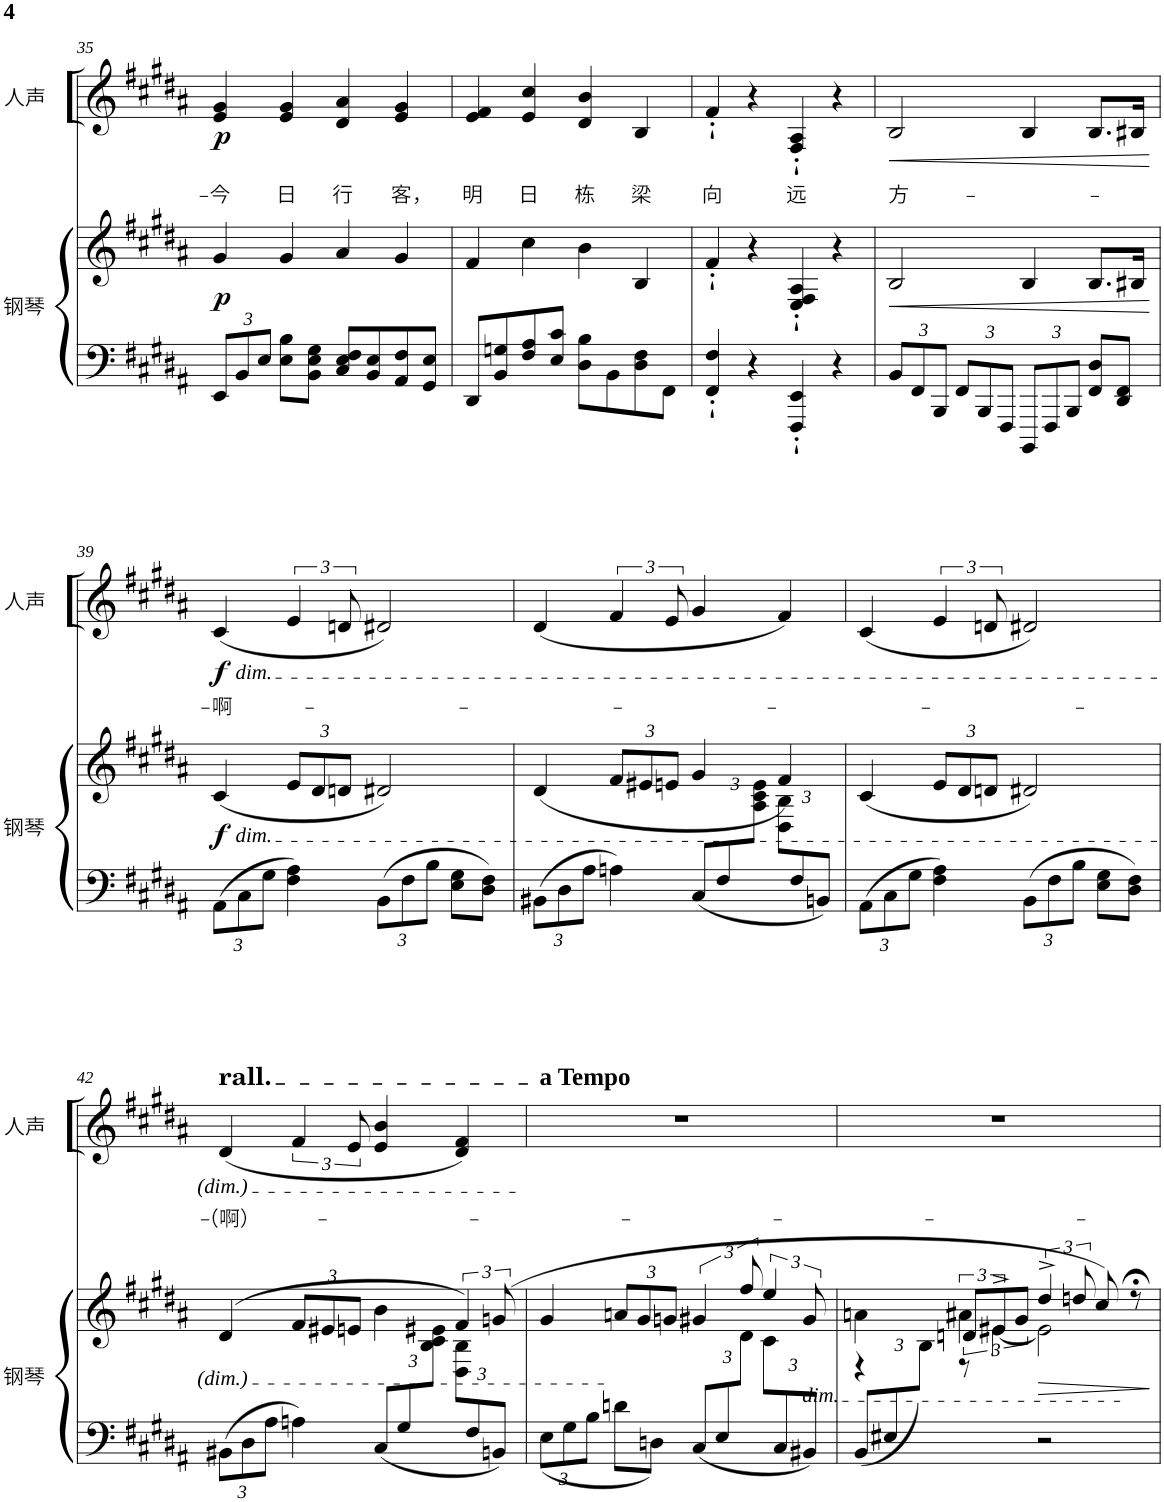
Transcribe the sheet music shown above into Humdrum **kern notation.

**kern	**kern	**dynam	**kern	**text	**dynam
*part2	*part2	*part2	*part1	*part1	*part1
*staff3	*staff2	*staff2/3	*staff1	*staff1	*staff1
*I"钢琴	*	*	*I"人声	*	*
!!LO:PB:g=z
*clefF4	*clefG2	*	*clefG2	*	*
*k[f#c#g#d#a#]	*k[f#c#g#d#a#]	*	*k[f#c#g#d#a#]	*	*
*M4/4	*M4/4	*	*M4/4	*	*
*Xbrackettup	*	*	*	*	*
=35	=35	=35	=35	=35	=35
!	!	!LO:DY:b	!	!LO:LY:b	!LO:DY:b
12EE/L	4g#/	p	4e/ 4g#/	-今	p
12BB/	.	.	.	.	.
12E/J	.	.	.	.	.
!	!	!	!	!LO:LY:b	!
8E\ 8B\L	4g#/	.	4e/ 4g#/	日	.
8BB\ 8E\ 8G#\J	.	.	.	.	.
!	!	!	!	!LO:LY:b	!
8C#/ 8E/ 8F#/L	4a#/	.	4d#/ 4a#/	行	.
8BB/ 8E/	.	.	.	.	.
!	!	!	!	!LO:LY:b	!
8AA#/ 8F#/	4g#/	.	4e/ 4g#/	客，	.
8GG#/ 8E/J	.	.	.	.	.
=36	=36	=36	=36	=36	=36
!	!	!	!	!LO:LY:b	!
8DD#/L	4f#/	.	4e/ 4f#/	明	.
8BB/ 8Gn/	.	.	.	.	.
!	!	!	!	!LO:LY:b	!
8F#/ 8A#/	4cc#\	.	4e/ 4cc#/	日	.
8E/ 8c#/J	.	.	.	.	.
!	!	!	!	!LO:LY:b	!
8D#\ 8B\L	4b\	.	4d#/ 4b/	栋	.
8BB\	.	.	.	.	.
!	!	!	!	!LO:LY:b	!
8D#\ 8F#\	4B/	.	4B/	梁	.
8FF#\J	.	.	.	.	.
=37	=37	=37	=37	=37	=37
!	!	!	!	!LO:LY:b	!
4FF#/'` 4F#/'`	4f#'`/	.	4f#'`/	向	.
4r	4r	.	4r	.	.
!	!	!	!	!LO:LY:b	!
4FFF#/'` 4EE/'`	4E/'` 4F#/'` 4A#/'`	.	4F#/'` 4A#/'`	远	.
4r	4r	.	4r	.	.
=38	=38	=38	=38	=38	=38
!	!	!LO:HP:b	!	!LO:LY:b	!LO:HP:b
12BB/L	2B/	<	2B/	方-	<
12FF#/	.	.	.	.	.
12BBB/J	.	.	.	.	.
12FF#/L	.	.	.	.	.
12BBB/	.	.	.	.	.
12FFF#/J	.	.	.	.	.
12BBBB/L	4B/	.	4B/	.	.
12FFF#/	.	.	.	.	.
12BBB/J	.	.	.	.	.
8FF#/ 8D#/L	8.B/L	.	8.B/L	.	.
8DD#/ 8FF#/J	.	.	.	.	.
.	16B#X/Jk	.	16B#X/Jk	.	.
.	.	.	.	.	[
!!LO:LB:g=z
=39	=39	=39	=39	=39	=39
!	!	!	!LO:TX:b:i:t=dim.	!	!
!	!LO:TX:b:i:t=dim.	!	!	!	!
!	!	!LO:DY:b	!	!LO:LY:b	!LO:DY:b
12AA#\L	(4c#/	f	(4c#/	-啊-	f
12C#\	.	.	.	.	.
12G#\J	.	.	.	.	.
*	*Xbrackettup	*	*	*	*
4F#\ 4A#\	12e/L	.	6e/	.	.
.	12d#/	.	.	.	.
.	12dn/J	.	12dn/	.	.
12BB\L	2d#X/)	.	2d#X/)	.	.
12F#\	.	.	.	.	.
12B\J	.	.	.	.	.
8E\ 8G#\L	.	.	.	.	.
8D#\ 8F#\J	.	.	.	.	.
=40	=40	=40	=40	=40	=40
*	*^	*	*	*	*
12BB#X\L	(4d#/	3%2ryy	.	(4d#/	.	.
12D#\	.	.	.	.	.	.
12A#\J	.	.	.	.	.	.
4An\	12f#/L	.	.	6f#/	.	.
.	12e#X/	.	.	.	.	.
.	12en/J	.	.	12e/	.	.
12C#/L	4g#/	.	.	4g#/	.	.
12F#/	.	.	.	.	.	.
6ryy	.	12A#\ 12c#\ 12e\J	.	.	.	.
.	4f#/)	12D#\ 12B\L	.	4f#/)	.	.
12F#/	.	6ryy	.	.	.	.
12BBn/J	.	.	.	.	.	.
*	*v	*v	*	*	*	*
=41	=41	=41	=41	=41	=41
12AA#\L	(4c#/	.	(4c#/	.	.
12C#\	.	.	.	.	.
12G#\J	.	.	.	.	.
4F#\ 4A#\	12e/L	.	6e/	.	.
.	12d#/	.	.	.	.
.	12dn/J	.	12dn/	.	.
12BB\L	2d#X/)	.	2d#X/)	.	.
12F#\	.	.	.	.	.
12B\J	.	.	.	.	.
8E\ 8G#\L	.	.	.	.	.
8D#\ 8F#\J	.	.	.	.	.
!!LO:LB:g=z
=42	=42	=42	=42	=42	=42
*	*^	*	*	*	*
!	!	!	!	!	!LO:LY:b	!
12BB#X\L	(4d#/	3%2ryy	.	(4d#/	（啊）-	.
12D#\	.	.	.	.	.	.
12A#\J	.	.	.	.	.	.
4An\	12f#/L	.	.	6f#/	.	.
.	12e#X/	.	.	.	.	.
.	12en/J	.	.	12e/	.	.
12C#/L	4b\	.	.	4e/ 4b/	.	.
12G#/	.	.	.	.	.	.
6ryy	.	12B\ 12c#\ 12e#X\J	.	.	.	.
*	*brackettup	*Xbrackettup	*	*	*	*
.	6f#/)	12D#\ 12B\L	.	4d#/ 4f#/)	.	.
12F#/	.	6ryy	.	.	.	.
12BBn/J	(12gn/	.	.	.	.	.
=43	=43	=43	=43	=43	=43	=43
12E\L	4g#/	3%2ryy	.	1r	.	.
12G#\	.	.	.	.	.	.
12B\J	.	.	.	.	.	.
8dn\L	12an/L	.	.	.	.	.
.	12g#/	.	.	.	.	.
8Dn\J	.	.	.	.	.	.
.	12gn/J	.	.	.	.	.
*	*brackettup	*	*	*	*	*
12C#/L	6g#X/	.	.	.	.	.
12E/	.	.	.	.	.	.
6ryy	12ff#/	12d#\J	.	.	.	.
*	*	*Xbrackettup	*	*	*	*
.	6ee/	12c#\L	.	.	.	.
12C#/	.	6ryy	.	.	.	.
!	!LO:TX:b:i:t=dim.	!	!	!	!	!
12BB#X/J	12g#/	.	.	.	.	.
=44	=44	=44	=44	=44	=44	=44
*	*	*^	*	*	*	*
(<12BB/L	4an\	4r	6ryy	.	1r	.	.
12E#X/	.	.	.	.	.	.	.
3ryy	.	.	12B\J)	.	.	.	.
*	*	*brackettup	*	*	*	*	*
.	4a#X\	12r	12dn/L	.	.	.	.
.	.	[<6e#X\	12e#^>/	.	.	.	.
.	.	.	12g#/J	.	.	.	.
2r	6dd#^/	2e#\]	2ryy	.	.	.	.
.	12ddn/	.	.	.	.	.	.
.	8cc#/)	.	.	.	.	.	.
.	8r;<	.	.	.	.	.	.
*	*v	*v	*v	*	*	*	*
.	.	[	.	.	.
=	=	=	=	=	=
*-	*-	*-	*-	*-	*-
